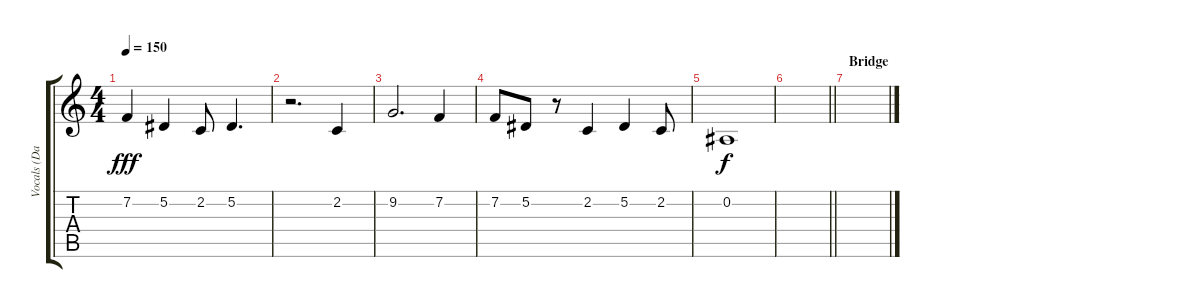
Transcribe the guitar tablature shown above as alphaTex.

\track ("Vocals (Dallas Green) " "Vocals (Da") {instrument voiceoohs}
\staff {score tabs}
\tuning (Eb4 Bb3 Gb3 Db3 Ab2 Eb2) {hide}
\ts (4 4)
\tempo 150
\clef g2
\ks c
7.2.4{dy fff} 5.2.4 2.2.8 5.2.4{d} |
r.2{d} 2.2.4 |
9.2.2{d} 7.2.4 |
7.2.8 5.2.8 r.8 2.2.4 5.2.4 2.2.8 |
0.2.1{dy f} |
\barLineRight lightlight
|
\section ("" "Bridge")
